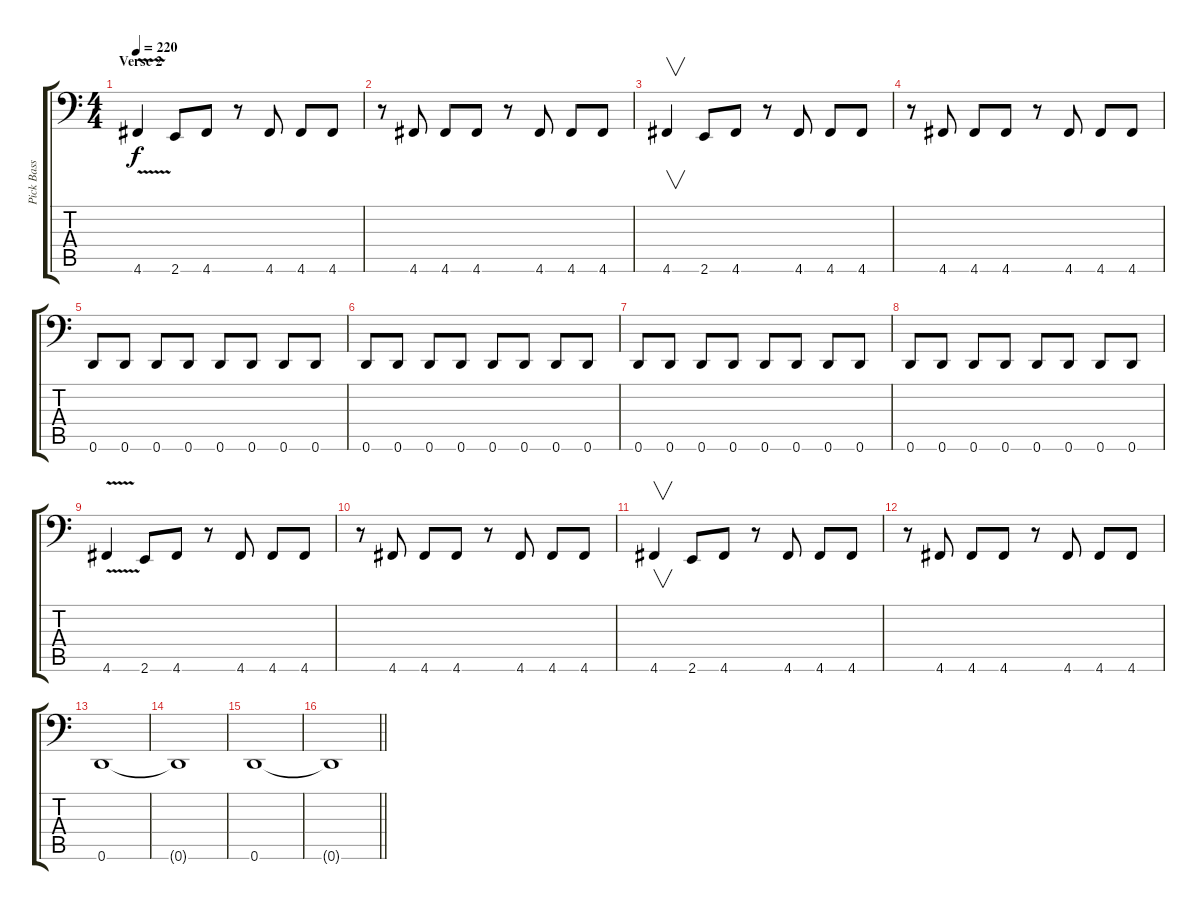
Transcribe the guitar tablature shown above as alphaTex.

\track ("Pick Bass (Approx.)" "Pick Bass ") {instrument electricbassfinger}
\staff {score tabs}
\tuning (E3 B2 G2 D2 A1 D1) {hide}
\ts (4 4)
\section ("" "Verse 2")
\tempo 220
\clef f4
\ks c
4.6{v}.4{dy f} 2.6.8 4.6.8 r.8 4.6.8 4.6.8 4.6.8 |
r.8 4.6.8 4.6.8 4.6.8 r.8 4.6.8 4.6.8 4.6.8 |
4.6.4{v} 2.6.8 4.6.8 r.8 4.6.8 4.6.8 4.6.8 |
r.8 4.6.8 4.6.8 4.6.8 r.8 4.6.8 4.6.8 4.6.8 |
0.6.8 0.6.8 0.6.8 0.6.8 0.6.8 0.6.8 0.6.8 0.6.8 |
0.6.8 0.6.8 0.6.8 0.6.8 0.6.8 0.6.8 0.6.8 0.6.8 |
0.6.8 0.6.8 0.6.8 0.6.8 0.6.8 0.6.8 0.6.8 0.6.8 |
0.6.8 0.6.8 0.6.8 0.6.8 0.6.8 0.6.8 0.6.8 0.6.8 |
4.6{v}.4 2.6.8 4.6.8 r.8 4.6.8 4.6.8 4.6.8 |
r.8 4.6.8 4.6.8 4.6.8 r.8 4.6.8 4.6.8 4.6.8 |
4.6.4{v} 2.6.8 4.6.8 r.8 4.6.8 4.6.8 4.6.8 |
r.8 4.6.8 4.6.8 4.6.8 r.8 4.6.8 4.6.8 4.6.8 |
0.6.1 |
0.6{t}.1 |
0.6.1 |
\barLineRight lightlight
0.6{t}.1
